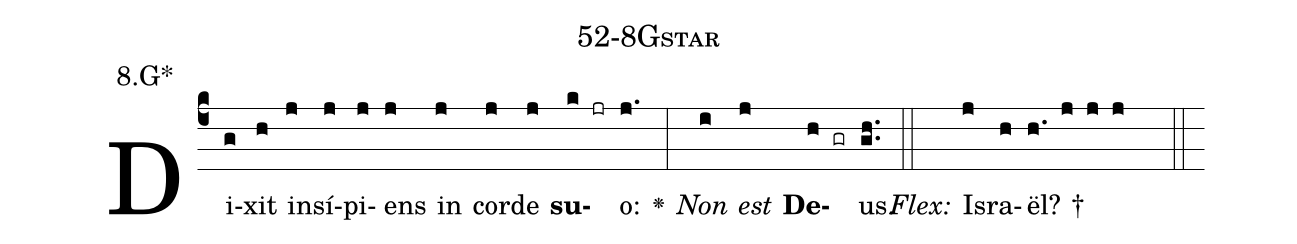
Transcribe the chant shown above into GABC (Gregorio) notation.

name: 52-8Gstar;
annotation: 8.G*;
%%
(c4)Di(g)xit(h) in(j)sí(j)pi(j)ens(j) in(j) cor(j)de(j) <b>su</b>(k jr)o:(j.) <v>\greheightstar</v>(:) <i>Non</i>(i) <i>est</i>(j) <b>De</b>(h gr)us.(gh..) (::)
<i>Flex:</i>()  Is(j)ra(h)ël? †(h. j j j  ::)

%E(j) u(j) o(i) u(j) a(h) e.(gh..) (::)
